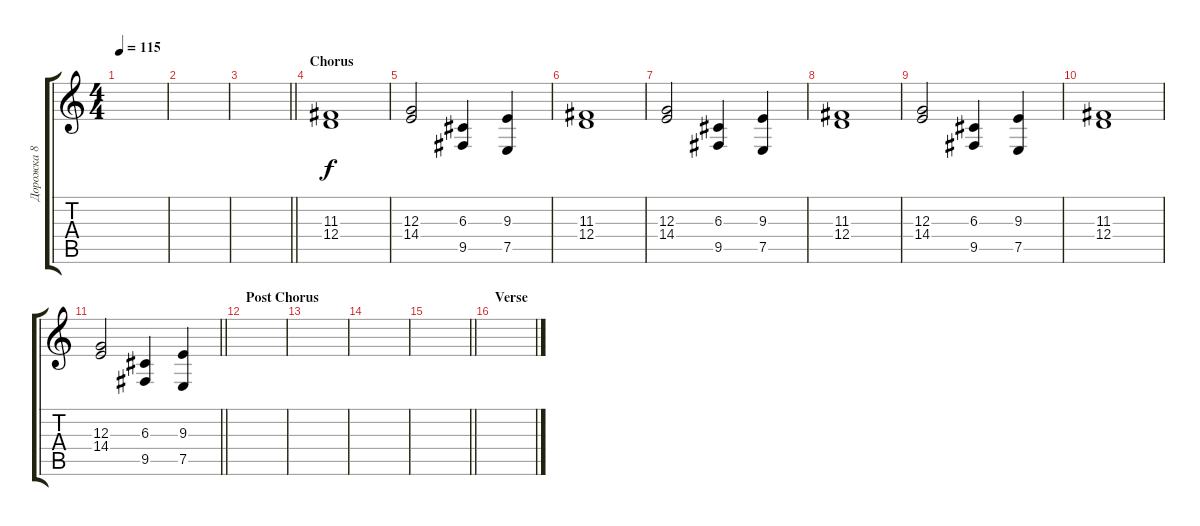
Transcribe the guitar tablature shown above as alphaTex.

\track ("Дорожка 8" "Дорожка 8") {instrument churchorgan}
\staff {score tabs}
\tuning (E4 B3 G3 D3 A2 E2) {hide}
\ts (4 4)
\tempo 115
\clef g2
\ks c
|
|
\barLineRight lightlight
|
\section ("" "Chorus")
(11.3 12.4).1 |
(12.3 14.4).2 (6.3 9.5).4 (9.3 7.5).4 |
(11.3 12.4).1 |
(12.3 14.4).2 (6.3 9.5).4 (9.3 7.5).4 |
(11.3 12.4).1 |
(12.3 14.4).2 (6.3 9.5).4 (9.3 7.5).4 |
(11.3 12.4).1 |
\barLineRight lightlight
(12.3 14.4).2 (6.3 9.5).4 (9.3 7.5).4 |
\section ("" "Post Chorus")
|
|
|
\barLineRight lightlight
|
\section ("" "Verse")
